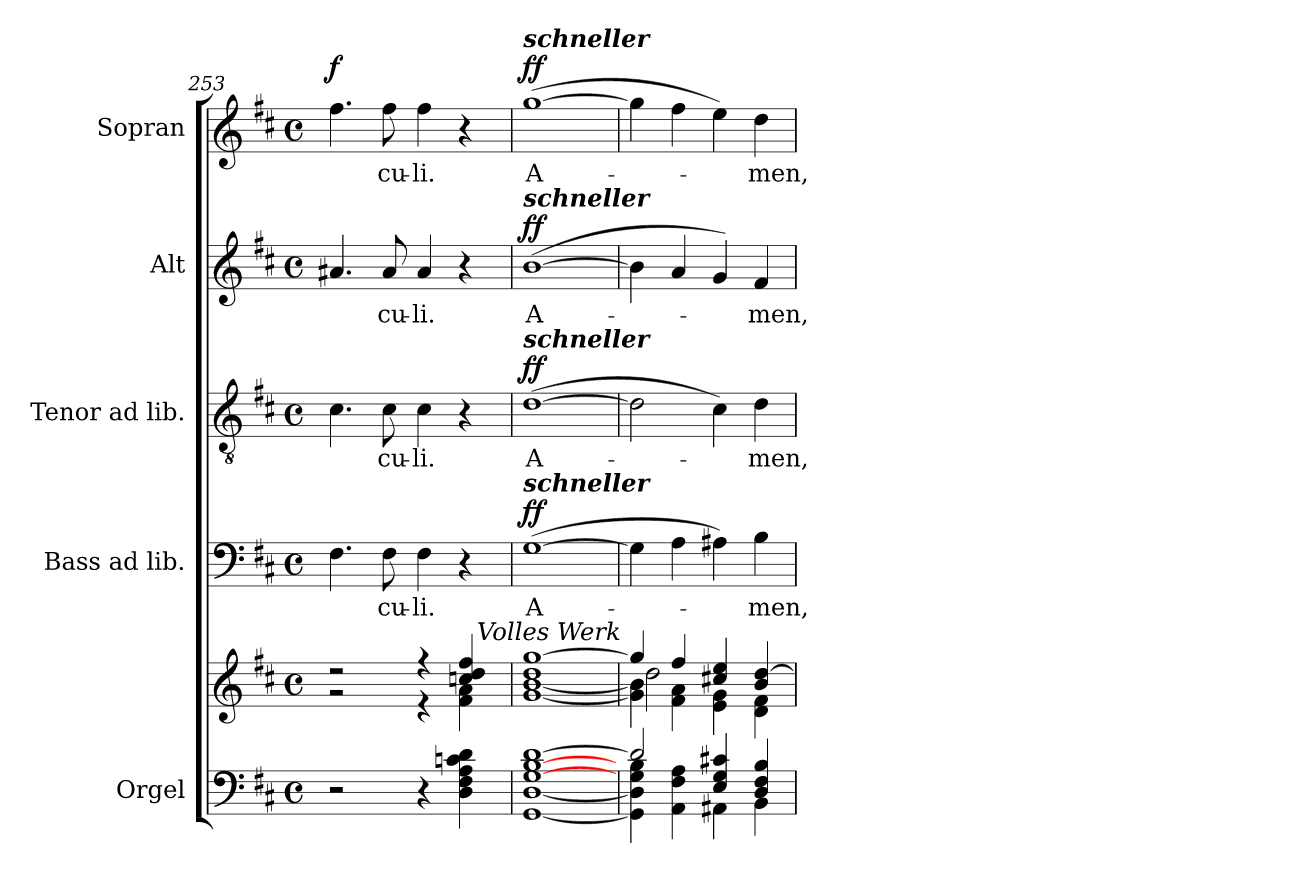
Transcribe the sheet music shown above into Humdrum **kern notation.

**kern	**kern	**kern	**text	**dynam	**kern	**text	**dynam	**kern	**text	**dynam	**kern	**text	**dynam
*part5	*part5	*part4	*part4	*part4	*part3	*part3	*part3	*part2	*part2	*part2	*part1	*part1	*part1
*staff6	*staff5	*staff4	*staff4	*staff4	*staff3	*staff3	*staff3	*staff2	*staff2	*staff2	*staff1	*staff1	*staff1
*I"Orgel	*	*I"Bass ad lib.	*	*	*I"Tenor ad lib.	*	*	*I"Alt	*	*	*I"Sopran	*	*
*I'Org.	*	*I'B.	*	*	*I'T.	*	*	*I'A.	*	*	*I'S.	*	*
!!LO:LB:g=z
*clefF4	*clefG2	*clefF4	*	*	*clefGv2	*	*	*clefG2	*	*	*clefG2	*	*
*k[f#c#]	*k[f#c#]	*k[f#c#]	*	*	*k[f#c#]	*	*	*k[f#c#]	*	*	*k[f#c#]	*	*
*D:	*D:	*D:	*	*	*D:	*	*	*D:	*	*	*D:	*	*
*M4/4	*M4/4	*M4/4	*	*	*M4/4	*	*	*M4/4	*	*	*M4/4	*	*
*met(c)	*met(c)	*met(c)	*	*	*met(c)	*	*	*met(c)	*	*	*met(c)	*	*
=253	=253	=253	=253	=253	=253	=253	=253	=253	=253	=253	=253	=253	=253
*	*^	*	*	*	*	*	*	*	*	*	*	*	*
!	!	!	!	!	!	!	!	!	!	!	!	!	!	!LO:DY:a
*	*	*^	*	*	*	*	*	*	*	*	*	*	*	*
2r	2r	2r	2ryy	4.F#\	.	.	4.c#\	.	.	4.a#X/	.	.	4.ff#\	.	f
!	!	!	!	!	!LO:LY:b	!	!	!LO:LY:b	!	!	!LO:LY:b	!	!	!LO:LY:b	!
.	.	.	.	8F#\	-cu-	.	8c#\	-cu-	.	8a#/	-cu-	.	8ff#\	-cu-	.
!	!	!	!	!	!LO:LY:b	!	!	!LO:LY:b	!	!	!LO:LY:b	!	!	!LO:LY:b	!
4r	4r	4r	4ryy	4F#\	-li.	.	4c#\	-li.	.	4a#/	-li.	.	4ff#\	-li.	.
4D\ 4F#\ 4A\ 4cn\ 4d\	4ccn/ 4dd/ 4ff#/	4f#\ 4a\	16ryy	4r	.	.	4r	.	.	4r	.	.	4r	.	.
!	!	!	!LO:TX:a:i:t=Volles Werk	!	!	!	!	!	!	!	!	!	!	!	!
.	.	.	8.ryy	.	.	.	.	.	.	.	.	.	.	.	.
=254	=254	=254	=254	=254	=254	=254	=254	=254	=254	=254	=254	=254	=254	=254	=254
*^	*	*	*	*	*	*	*	*	*	*	*	*	*	*	*
!	!	!	!	!	!	!	!	!	!	!	!	!	!	!LO:TX:a:Bi:t=schneller	!	!
!	!	!	!	!	!	!	!	!	!	!	!LO:TX:a:Bi:t=schneller	!	!	!	!	!
!	!	!	!	!	!	!	!	!LO:TX:a:Bi:t=schneller	!	!	!	!	!	!	!	!
!	!	!	!	!	!LO:TX:a:Bi:t=schneller	!	!	!	!	!	!	!	!	!	!	!
!	!	!	!	!	!	!LO:LY:b	!LO:DY:a	!	!LO:LY:b	!LO:DY:a	!	!LO:LY:b	!LO:DY:a	!	!LO:LY:b	!LO:DY:a
*	*	*	*v	*v	*	*	*	*	*	*	*	*	*	*	*	*
[>1G [>1B [>1d	[<1GG [<1D	1dd [>1gg	[<1g [<1b	(>[1G	A-	ff	(>[1d	A-	ff	(<[1b	A-	ff	(>[1gg	A-	ff
=255	=255	=255	=255	=255	=255	=255	=255	=255	=255	=255	=255	=255	=255	=255	=255
*	*	*	*^	*	*	*	*	*	*	*	*	*	*	*	*
2d/]	4GG\] 4D\] 4G\ 4B\	4gg/]	4g\] 4b\]	2dd\	4G\]	.	.	2d\]	.	.	4b\]	.	.	4gg\]	.	.
.	4AA\ 4F#\ 4A\	4ff#/	4f#\ 4a\	.	4A\	.	.	.	.	.	4a/	.	.	4ff#\	.	.
4E/ 4G/ 4c#X/	4AA#X\	4cc#X/ 4ee/	4e\ 4g\	2ryy	4A#X\)	.	.	4c#\)	.	.	4g/)	.	.	4ee\)	.	.
!	!	!	!	!	!	!LO:LY:b	!	!	!LO:LY:b	!	!	!LO:LY:b	!	!	!LO:LY:b	!
4D/ 4F#/ 4B/	4BB\	4b/ [>4dd/	4d\ 4f#\	.	4B\	-men,	.	4d\	-men,	.	4f#/	-men,	.	4dd\	-men,	.
*v	*v	*	*	*	*	*	*	*	*	*	*	*	*	*	*	*
*	*v	*v	*v	*	*	*	*	*	*	*	*	*	*	*	*
=	=	=	=	=	=	=	=	=	=	=	=	=	=
*-	*-	*-	*-	*-	*-	*-	*-	*-	*-	*-	*-	*-	*-
